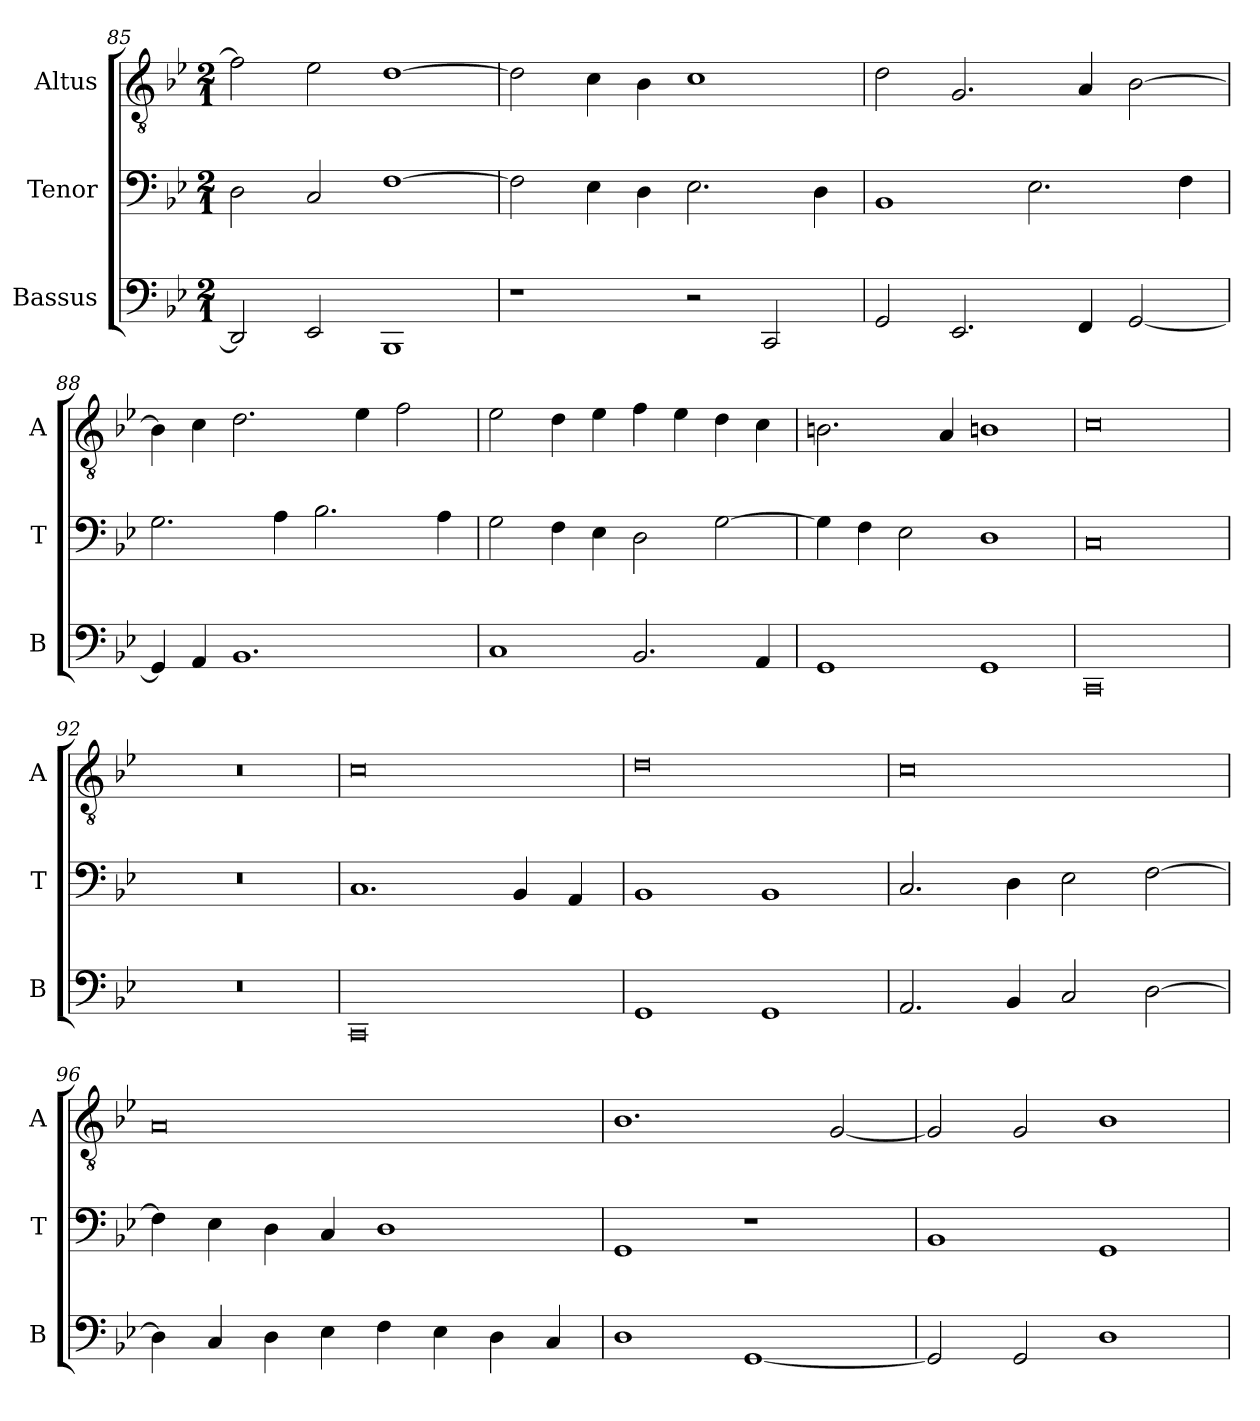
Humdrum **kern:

**kern	**kern	**kern
*part3	*part2	*part1
*staff3	*staff2	*staff1
*I"Bassus	*I"Tenor	*I"Altus
*I'B	*I'T	*I'A
*clefF4	*clefF4	*clefGv2
*k[b-e-]	*k[b-e-]	*k[b-e-]
*M2/1	*M2/1	*M2/1
=85	=85	=85
2DD/]	2D\	2f\]
2EE-/	2C/	2e-\
1BBB-	[1F	[1d
=86	=86	=86
1r	2F\]	2d\]
.	4E-\	4c\
.	4D\	4B-\
2r	2.E-\	1c
2CC/	.	.
.	4D\	.
=87	=87	=87
2GG/	1BB-	2d\
2.EE-/	.	2.G/
.	2.E-\	.
4FF/	.	4A/
[2GG/	.	[2B-\
.	4F\	.
=88	=88	=88
4GG/]	2.G\	4B-\]
4AA/	.	4c\
1.BB-	.	2.d\
.	4A\	.
.	2.B-\	.
.	.	4e-\
.	.	2f\
.	4A\	.
=89	=89	=89
1C	2G\	2e-\
.	4F\	4d\
.	4E-\	4e-\
2.BB-/	2D\	4f\
.	.	4e-\
.	[2G\	4d\
4AA/	.	4c\
=90	=90	=90
1GG	4G\]	2.Bn\
.	4F\	.
.	2E-\	.
.	.	4A/
1GG	1D	1Bn
=91	=91	=91
0CC	0C	0c
=92	=92	=92
0r	0r	0r
=93	=93	=93
0CC	1.C	0c
.	4BB-/	.
.	4AA/	.
=94	=94	=94
1GG	1BB-	0d
1GG	1BB-	.
=95	=95	=95
2.AA/	2.C/	0c
4BB-/	4D\	.
2C/	2E-\	.
[2D\	[2F\	.
=96	=96	=96
4D\]	4F\]	0A
4C/	4E-\	.
4D\	4D\	.
4E-\	4C/	.
4F\	1D	.
4E-\	.	.
4D\	.	.
4C/	.	.
=97	=97	=97
1D	1GG	1.B-
[1GG	1r	.
.	.	[2G/
=98	=98	=98
2GG/]	1BB-	2G/]
2GG/	.	2G/
1D	1GG	1B-
=	=	=
*-	*-	*-
